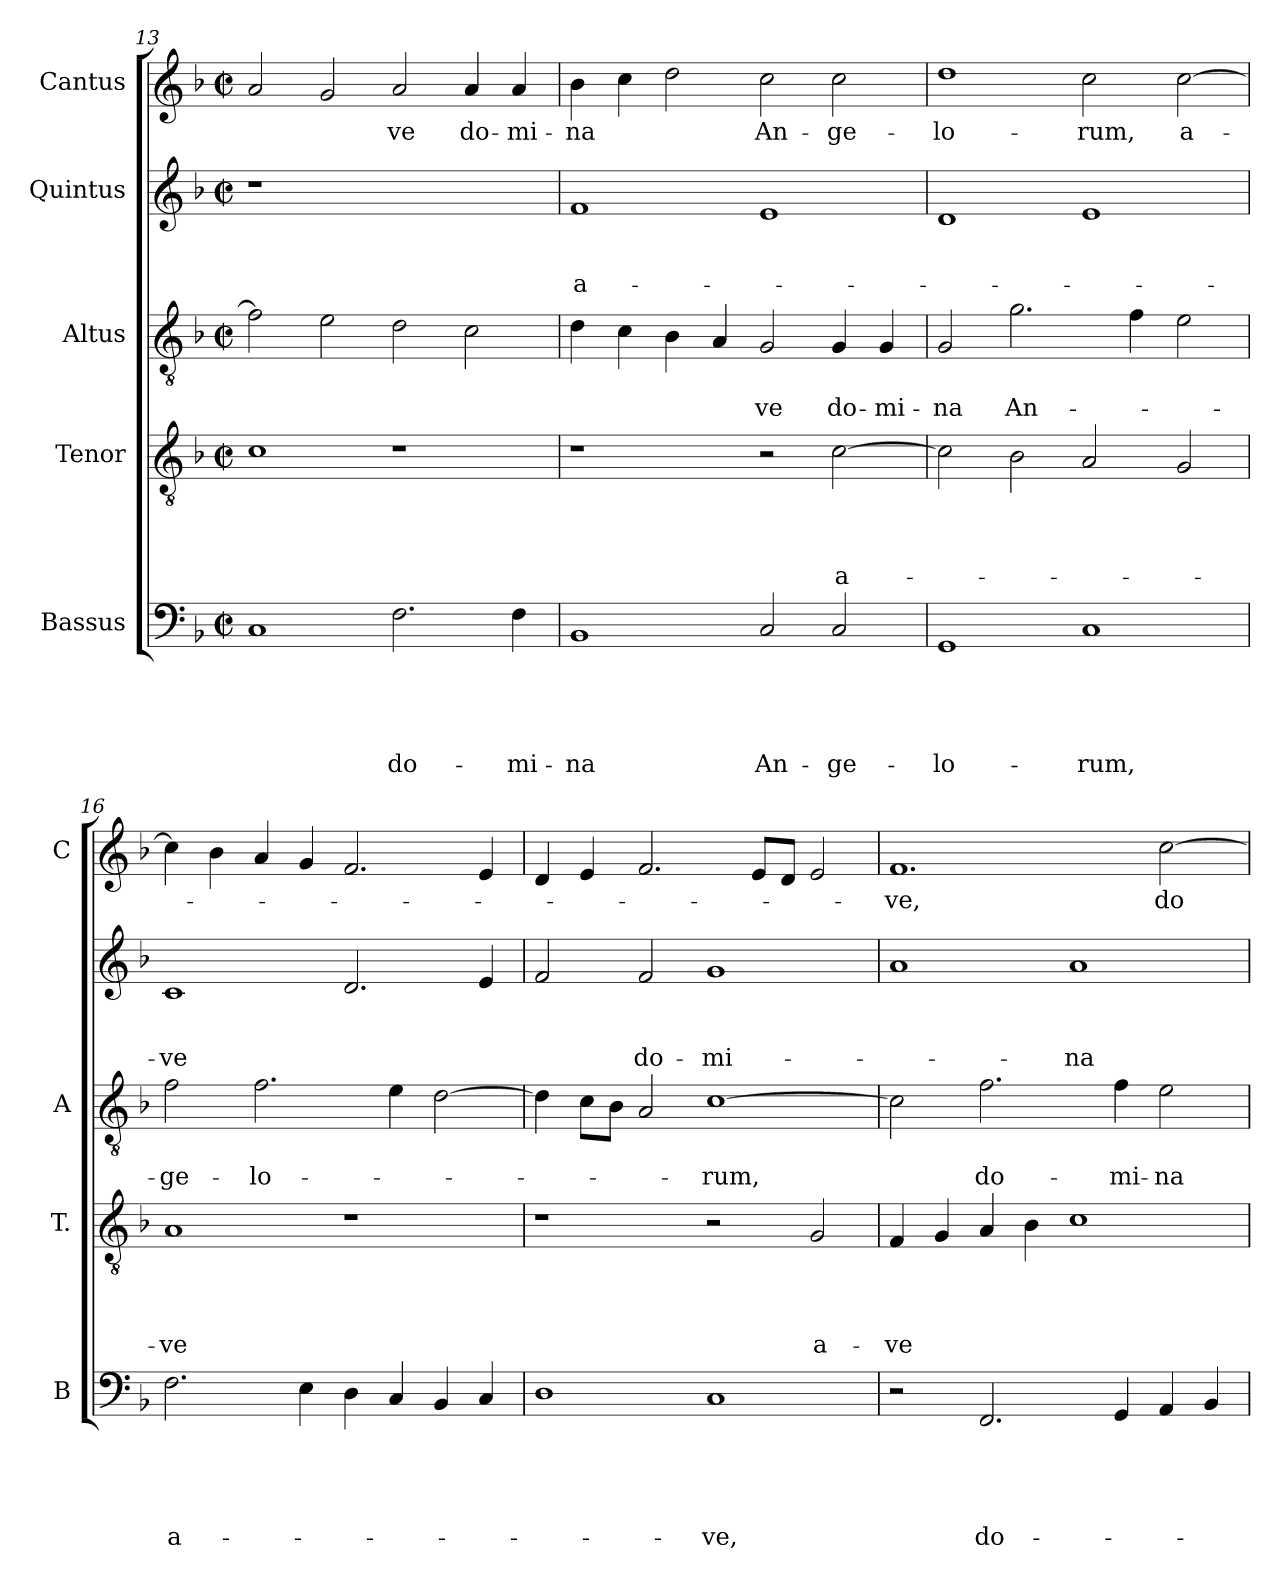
**kern	**text	**text	**text	**text	**text	**kern	**text	**text	**text	**text	**kern	**text	**text	**kern	**text	**text	**text	**kern	**text
*part5	*part5	*part5	*part5	*part5	*part5	*part4	*part4	*part4	*part4	*part4	*part3	*part3	*part3	*part2	*part2	*part2	*part2	*part1	*part1
*staff5	*staff5	*staff5	*staff5	*staff5	*staff5	*staff4	*staff4	*staff4	*staff4	*staff4	*staff3	*staff3	*staff3	*staff2	*staff2	*staff2	*staff2	*staff1	*staff1
*I"Bassus	*	*	*	*	*	*I"Tenor	*	*	*	*	*I"Altus	*	*	*I"Quintus	*	*	*	*I"Cantus	*
*I'B	*	*	*	*	*	*I'T.	*	*	*	*	*I'A	*	*	*	*	*	*	*I'C	*
*clefF4	*	*	*	*	*	*clefGv2	*	*	*	*	*clefGv2	*	*	*clefG2	*	*	*	*clefG2	*
*k[b-]	*	*	*	*	*	*k[b-]	*	*	*	*	*k[b-]	*	*	*k[b-]	*	*	*	*k[b-]	*
*F:	*	*	*	*	*	*F:	*	*	*	*	*F:	*	*	*F:	*	*	*	*F:	*
*M2/2	*	*	*	*	*	*M2/2	*	*	*	*	*M2/2	*	*	*M2/2	*	*	*	*M2/2	*
*met(c|)	*	*	*	*	*	*met(c|)	*	*	*	*	*met(c|)	*	*	*met(c|)	*	*	*	*met(c|)	*
=13	=13	=13	=13	=13	=13	=13	=13	=13	=13	=13	=13	=13	=13	=13	=13	=13	=13	=13	=13
1C	.	.	.	.	.	1c	.	.	.	.	2f\]	.	.	1r	.	.	.	2a/	.
.	.	.	.	.	.	.	.	.	.	.	2e\	.	.	.	.	.	.	2g/	.
!	!	!	!	!	!LO:LY:b	!	!	!	!	!	!	!	!	!	!	!	!	!	!LO:LY:b
2.F\	.	.	.	.	do-	1r	.	.	.	.	2d\	.	.	1ryy	.	.	.	2a/	-ve
!	!	!	!	!	!	!	!	!	!	!	!	!	!	!	!	!	!	!	!LO:LY:b
.	.	.	.	.	.	.	.	.	.	.	2c\	.	.	.	.	.	.	4a/	do-
!	!	!	!	!	!LO:LY:b	!	!	!	!	!	!	!	!	!	!	!	!	!	!LO:LY:b
4F\	.	.	.	.	-mi-	.	.	.	.	.	.	.	.	.	.	.	.	4a/	-mi-
=14	=14	=14	=14	=14	=14	=14	=14	=14	=14	=14	=14	=14	=14	=14	=14	=14	=14	=14	=14
!	!	!	!	!	!LO:LY:b	!	!	!	!	!	!	!	!	!	!	!	!LO:LY:b	!	!LO:LY:b
1BB-	.	.	.	.	-na	1r	.	.	.	.	4d\	.	.	1f	.	.	a-	4b-\	-na
.	.	.	.	.	.	.	.	.	.	.	4c\	.	.	.	.	.	.	4cc\	.
.	.	.	.	.	.	.	.	.	.	.	4B-\	.	.	.	.	.	.	2dd\	.
.	.	.	.	.	.	.	.	.	.	.	4A/	.	.	.	.	.	.	.	.
!	!	!	!	!	!LO:LY:b	!	!	!	!	!	!	!	!LO:LY:b	!	!	!	!	!	!LO:LY:b
2C/	.	.	.	.	An-	2r	.	.	.	.	2G/	.	-ve	1e	.	.	.	2cc\	An-
!	!	!	!	!	!LO:LY:b	!	!	!	!	!LO:LY:b	!	!	!LO:LY:b	!	!	!	!	!	!LO:LY:b
2C/	.	.	.	.	-ge-	[2c\	.	.	.	a-	4G/	.	do-	.	.	.	.	2cc\	-ge-
!	!	!	!	!	!	!	!	!	!	!	!	!	!LO:LY:b	!	!	!	!	!	!
.	.	.	.	.	.	.	.	.	.	.	4G/	.	-mi-	.	.	.	.	.	.
=15	=15	=15	=15	=15	=15	=15	=15	=15	=15	=15	=15	=15	=15	=15	=15	=15	=15	=15	=15
!	!	!	!	!	!LO:LY:b	!	!	!	!	!	!	!	!LO:LY:b	!	!	!	!	!	!LO:LY:b
1GG	.	.	.	.	-lo-	2c\]	.	.	.	.	2G/	.	-na	1d	.	.	.	1dd	-lo-
!	!	!	!	!	!	!	!	!	!	!	!	!	!LO:LY:b	!	!	!	!	!	!
.	.	.	.	.	.	2B-\	.	.	.	.	2.g\	.	An-	.	.	.	.	.	.
!	!	!	!	!	!LO:LY:b	!	!	!	!	!	!	!	!	!	!	!	!	!	!LO:LY:b
1C	.	.	.	.	-rum,	2A/	.	.	.	.	.	.	.	1e	.	.	.	2cc\	-rum,
.	.	.	.	.	.	.	.	.	.	.	4f\	.	.	.	.	.	.	.	.
!	!	!	!	!	!	!	!	!	!	!	!	!	!	!	!	!	!	!	!LO:LY:b
.	.	.	.	.	.	2G/	.	.	.	.	2e\	.	.	.	.	.	.	[2cc\	a-
!!LO:LB:g=z
=16	=16	=16	=16	=16	=16	=16	=16	=16	=16	=16	=16	=16	=16	=16	=16	=16	=16	=16	=16
!	!	!	!	!	!LO:LY:b	!	!	!	!	!LO:LY:b	!	!	!LO:LY:b	!	!	!	!LO:LY:b	!	!
2.F\	.	.	.	.	a-	1A	.	.	.	-ve	2f\	.	-ge-	1c	.	.	-ve	4cc\]	.
.	.	.	.	.	.	.	.	.	.	.	.	.	.	.	.	.	.	4b-\	.
!	!	!	!	!	!	!	!	!	!	!	!	!	!LO:LY:b	!	!	!	!	!	!
.	.	.	.	.	.	.	.	.	.	.	2.f\	.	-lo-	.	.	.	.	4a/	.
4E\	.	.	.	.	.	.	.	.	.	.	.	.	.	.	.	.	.	4g/	.
4D\	.	.	.	.	.	1r	.	.	.	.	.	.	.	2.d/	.	.	.	2.f/	.
4C/	.	.	.	.	.	.	.	.	.	.	4e\	.	.	.	.	.	.	.	.
4BB-/	.	.	.	.	.	.	.	.	.	.	[2d\	.	.	.	.	.	.	.	.
4C/	.	.	.	.	.	.	.	.	.	.	.	.	.	4e/	.	.	.	4e/	.
=17	=17	=17	=17	=17	=17	=17	=17	=17	=17	=17	=17	=17	=17	=17	=17	=17	=17	=17	=17
1D	.	.	.	.	.	1r	.	.	.	.	4d\]	.	.	2f/	.	.	.	4d/	.
.	.	.	.	.	.	.	.	.	.	.	8c\L	.	.	.	.	.	.	4e/	.
.	.	.	.	.	.	.	.	.	.	.	8B-\J	.	.	.	.	.	.	.	.
!	!	!	!	!	!	!	!	!	!	!	!	!	!	!	!	!	!LO:LY:b	!	!
.	.	.	.	.	.	.	.	.	.	.	2A/	.	.	2f/	.	.	do-	2.f/	.
!	!	!	!	!	!LO:LY:b	!	!	!	!	!	!	!	!LO:LY:b	!	!	!	!LO:LY:b	!	!
1C	.	.	.	.	-ve,	2r	.	.	.	.	[1c	.	-rum,	1g	.	.	-mi-	.	.
.	.	.	.	.	.	.	.	.	.	.	.	.	.	.	.	.	.	8e/L	.
.	.	.	.	.	.	.	.	.	.	.	.	.	.	.	.	.	.	8d/J	.
!	!	!	!	!	!	!	!	!	!	!LO:LY:b	!	!	!	!	!	!	!	!	!
.	.	.	.	.	.	2G/	.	.	.	a-	.	.	.	.	.	.	.	2e/	.
=18	=18	=18	=18	=18	=18	=18	=18	=18	=18	=18	=18	=18	=18	=18	=18	=18	=18	=18	=18
!	!	!	!	!	!	!	!	!	!	!LO:LY:b	!	!	!	!	!	!	!	!	!LO:LY:b
2r	.	.	.	.	.	4F/	.	.	.	-ve	2c\]	.	.	1a	.	.	.	1.f	-ve,
.	.	.	.	.	.	4G/	.	.	.	.	.	.	.	.	.	.	.	.	.
!	!	!	!	!	!LO:LY:b	!	!	!	!	!	!	!	!LO:LY:b	!	!	!	!	!	!
2.FF/	.	.	.	.	do-	4A/	.	.	.	.	2.f\	.	do-	.	.	.	.	.	.
.	.	.	.	.	.	4B-\	.	.	.	.	.	.	.	.	.	.	.	.	.
!	!	!	!	!	!	!	!	!	!	!	!	!	!	!	!	!	!LO:LY:b	!	!
.	.	.	.	.	.	1c	.	.	.	.	.	.	.	1a	.	.	-na	.	.
!	!	!	!	!	!	!	!	!	!	!	!	!	!LO:LY:b	!	!	!	!	!	!
4GG/	.	.	.	.	.	.	.	.	.	.	4f\	.	-mi-	.	.	.	.	.	.
!	!	!	!	!	!	!	!	!	!	!	!	!	!LO:LY:b	!	!	!	!	!	!LO:LY:b
4AA/	.	.	.	.	.	.	.	.	.	.	2e\	.	-na	.	.	.	.	[2cc\	do-
4BB-/	.	.	.	.	.	.	.	.	.	.	.	.	.	.	.	.	.	.	.
=	=	=	=	=	=	=	=	=	=	=	=	=	=	=	=	=	=	=	=
*-	*-	*-	*-	*-	*-	*-	*-	*-	*-	*-	*-	*-	*-	*-	*-	*-	*-	*-	*-
